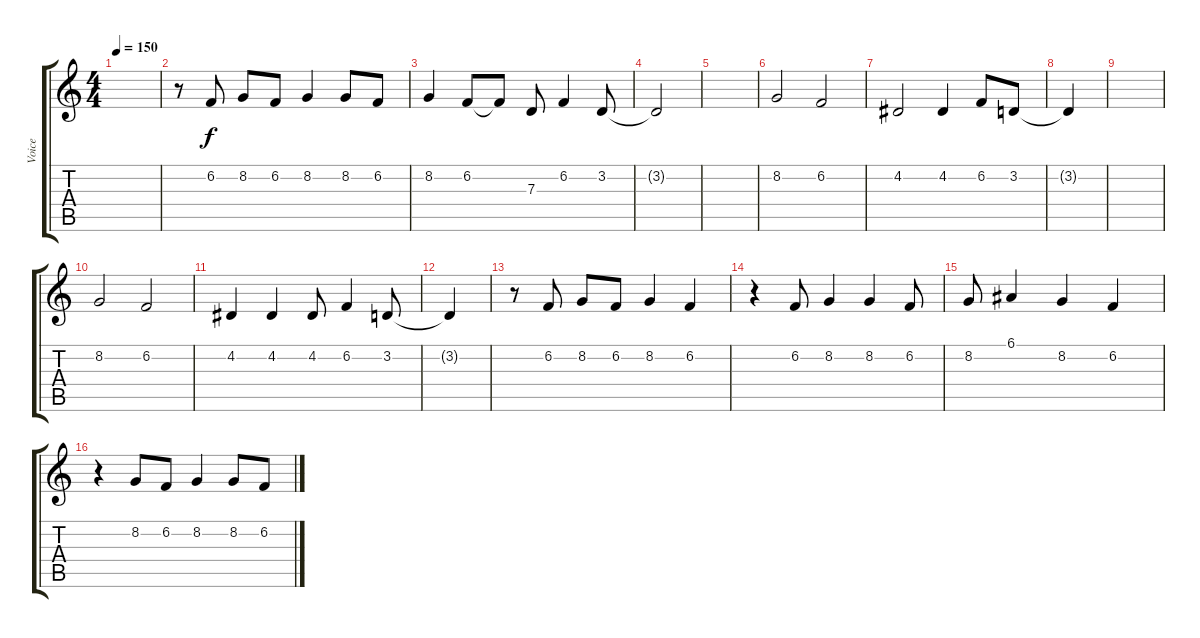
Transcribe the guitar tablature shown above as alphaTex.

\track ("Voice" "Voice") {instrument oboe}
\staff {score tabs}
\tuning (E4 B3 G3 D3 A2 E2) {hide}
\ts (4 4)
\tempo 150
\clef g2
\ks c
|
r.8 6.2.8 8.2.8 6.2.8 8.2.4 8.2.8 6.2.8 |
8.2.4 6.2.8 6.2{t}.8 7.3.8 6.2.4 3.2.8 |
3.2{t}.2 |
|
8.2.2 6.2.2 |
4.2.2 4.2.4 6.2.8 3.2.8 |
3.2{t}.4 |
|
8.2.2 6.2.2 |
4.2.4 4.2.4 4.2.8 6.2.4 3.2.8 |
3.2{t}.4 |
r.8 6.2.8 8.2.8 6.2.8 8.2.4 6.2.4 |
r.4 6.2.8 8.2.4 8.2.4 6.2.8 |
8.2.8 6.1.4 8.2.4 6.2.4 |
r.4 8.2.8 6.2.8 8.2.4 8.2.8 6.2.8
